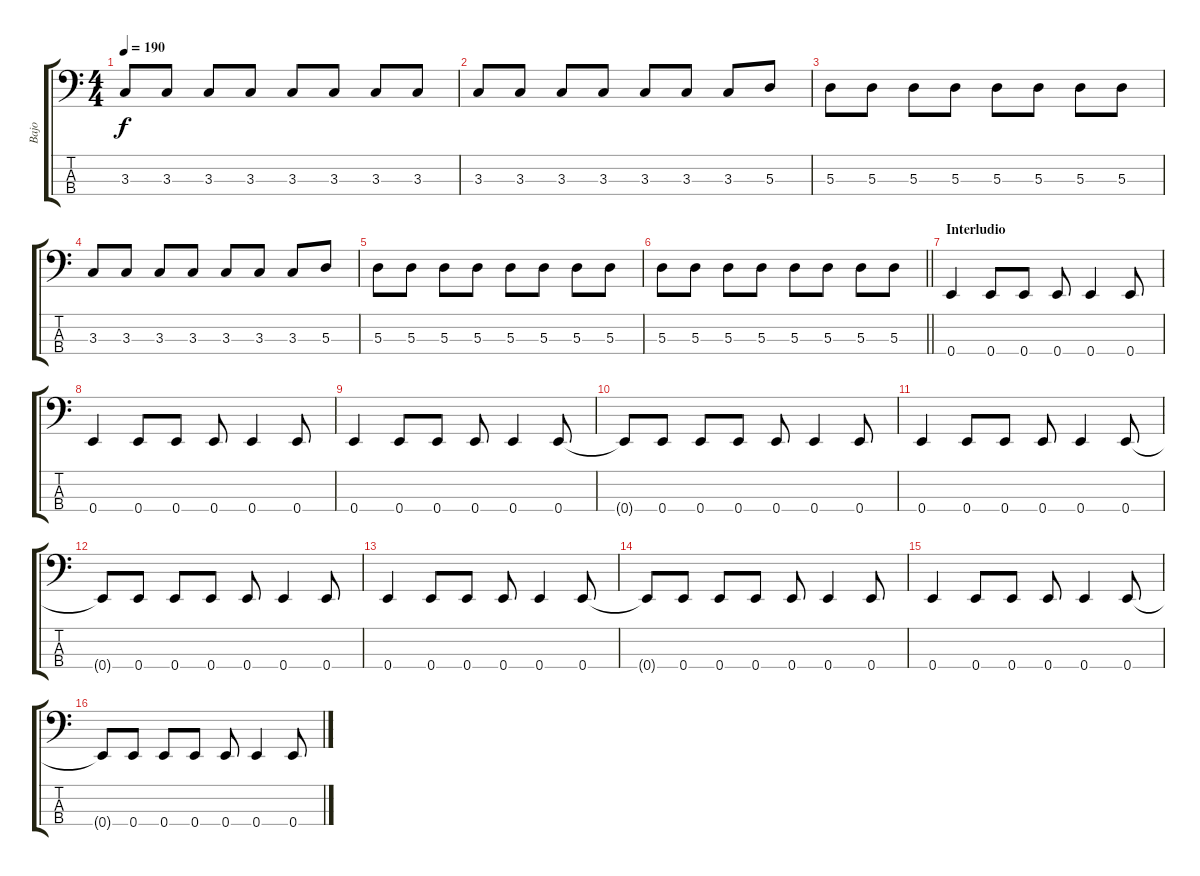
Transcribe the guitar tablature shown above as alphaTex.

\track ("Bajo" "Bajo") {instrument overdrivenguitar}
\staff {score tabs}
\tuning (G2 D2 A1 E1) {hide}
\ts (4 4)
\tempo 190
\clef f4
\ks c
3.3.8{dy f} 3.3.8 3.3.8 3.3.8 3.3.8 3.3.8 3.3.8 3.3.8 |
3.3.8 3.3.8 3.3.8 3.3.8 3.3.8 3.3.8 3.3.8 5.3.8 |
5.3.8 5.3.8 5.3.8 5.3.8 5.3.8 5.3.8 5.3.8 5.3.8 |
3.3.8 3.3.8 3.3.8 3.3.8 3.3.8 3.3.8 3.3.8 5.3.8 |
5.3.8 5.3.8 5.3.8 5.3.8 5.3.8 5.3.8 5.3.8 5.3.8 |
\barLineRight lightlight
5.3.8 5.3.8 5.3.8 5.3.8 5.3.8 5.3.8 5.3.8 5.3.8 |
\section ("" "Interludio")
0.4.4 0.4.8 0.4.8 0.4.8 0.4.4 0.4.8 |
0.4.4 0.4.8 0.4.8 0.4.8 0.4.4 0.4.8 |
0.4.4 0.4.8 0.4.8 0.4.8 0.4.4 0.4.8 |
0.4{t}.8 0.4.8 0.4.8 0.4.8 0.4.8 0.4.4 0.4.8 |
0.4.4 0.4.8 0.4.8 0.4.8 0.4.4 0.4.8 |
0.4{t}.8 0.4.8 0.4.8 0.4.8 0.4.8 0.4.4 0.4.8 |
0.4.4 0.4.8 0.4.8 0.4.8 0.4.4 0.4.8 |
0.4{t}.8 0.4.8 0.4.8 0.4.8 0.4.8 0.4.4 0.4.8 |
0.4.4 0.4.8 0.4.8 0.4.8 0.4.4 0.4.8 |
0.4{t}.8 0.4.8 0.4.8 0.4.8 0.4.8 0.4.4 0.4.8
